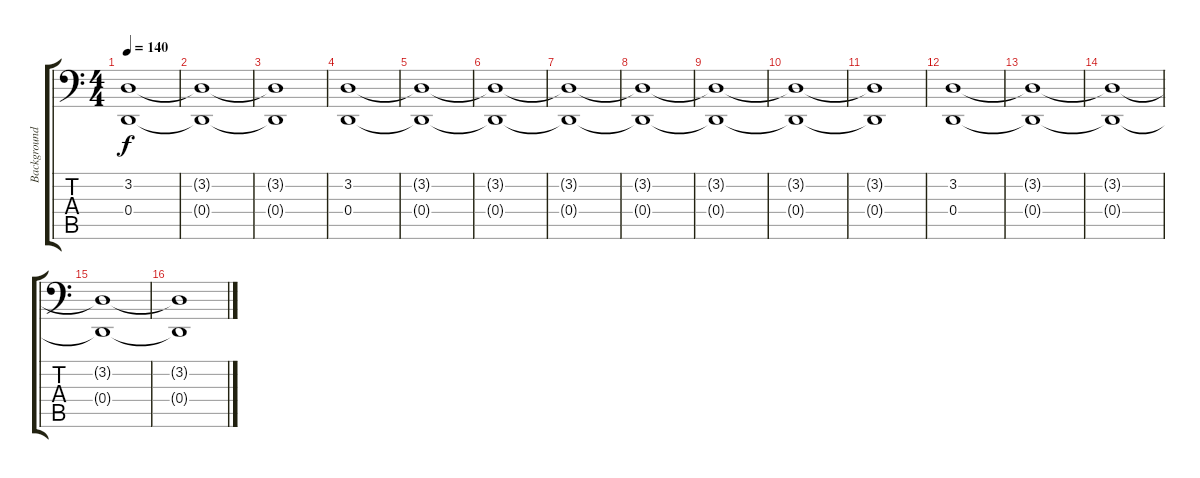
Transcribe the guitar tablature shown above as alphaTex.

\track ("Background Noise" "Background") {instrument applause}
\staff {score tabs}
\tuning (E3 B2 G2 D2 A1 D1) {hide}
\ts (4 4)
\tempo 140
\clef f4
\ks c
(3.2{t} 0.4{t}).1{dy f} |
(3.2{t} 0.4{t}).1 |
(3.2{t} 0.4{t}).1 |
(3.2 0.4).1 |
(3.2{t} 0.4{t}).1 |
(3.2{t} 0.4{t}).1 |
(3.2{t} 0.4{t}).1 |
(3.2{t} 0.4{t}).1 |
(3.2{t} 0.4{t}).1 |
(3.2{t} 0.4{t}).1 |
(3.2{t} 0.4{t}).1 |
(3.2 0.4).1 |
(3.2{t} 0.4{t}).1 |
(3.2{t} 0.4{t}).1 |
(3.2{t} 0.4{t}).1 |
(3.2{t} 0.4{t}).1
